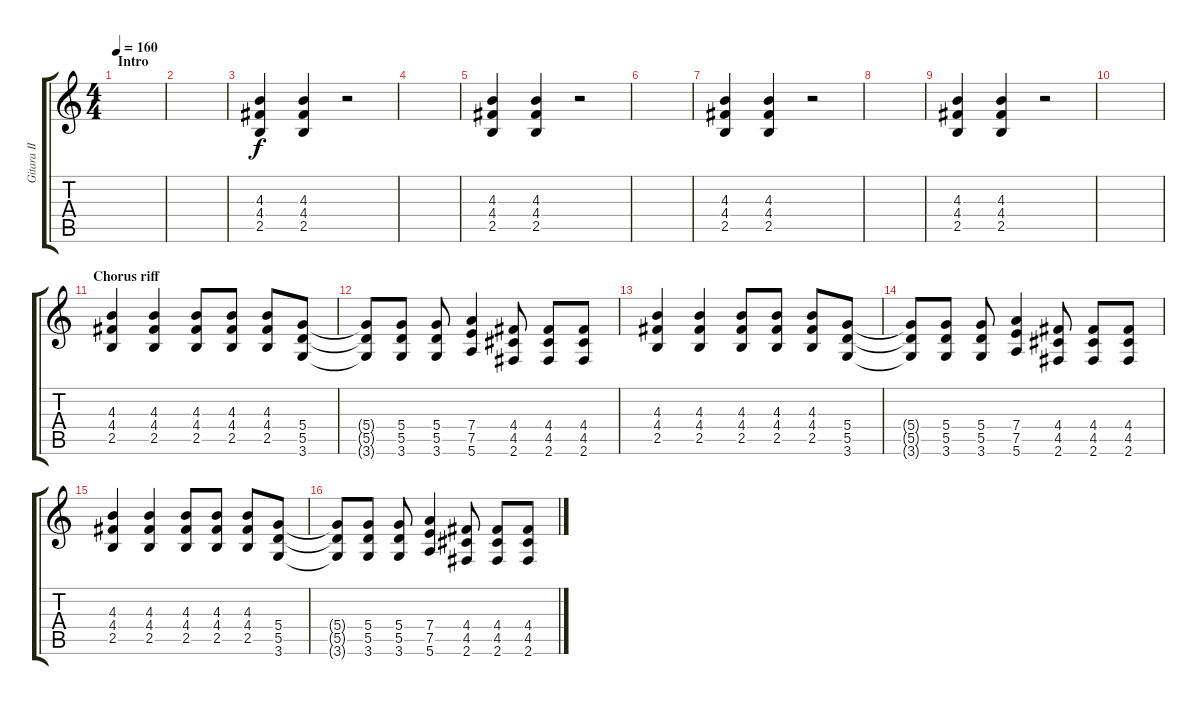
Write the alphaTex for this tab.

\track ("Gitara II" "Gitara II") {instrument distortionguitar}
\staff {score tabs}
\tuning (E4 B3 G3 D3 A2 E2) {hide}
\ts (4 4)
\section ("" "Intro")
\tempo 160
\clef g2
\ks c
|
|
(4.3 4.4 2.5).4{instrument distortionguitar} (4.3 4.4 2.5).4 r.2 |
|
(4.3 4.4 2.5).4{instrument distortionguitar} (4.3 4.4 2.5).4 r.2 |
|
(4.3 4.4 2.5).4{instrument distortionguitar} (4.3 4.4 2.5).4 r.2 |
|
(4.3 4.4 2.5).4{instrument distortionguitar} (4.3 4.4 2.5).4 r.2 |
|
\section ("" "Chorus riff")
(4.3 4.4 2.5).4{instrument distortionguitar} (4.3 4.4 2.5).4 (4.3 4.4 2.5).8 (4.3 4.4 2.5).8 (4.3 4.4 2.5).8 (5.4 5.5 3.6).8 |
(5.4{t} 5.5{t} 3.6{t}).8 (5.4 5.5 3.6).8 (5.4 5.5 3.6).8 (7.4 7.5 5.6).4 (4.4 4.5 2.6).8 (4.4 4.5 2.6).8 (4.4 4.5 2.6).8 |
(4.3 4.4 2.5).4{instrument distortionguitar} (4.3 4.4 2.5).4 (4.3 4.4 2.5).8 (4.3 4.4 2.5).8 (4.3 4.4 2.5).8 (5.4 5.5 3.6).8 |
(5.4{t} 5.5{t} 3.6{t}).8 (5.4 5.5 3.6).8 (5.4 5.5 3.6).8 (7.4 7.5 5.6).4 (4.4 4.5 2.6).8 (4.4 4.5 2.6).8 (4.4 4.5 2.6).8 |
(4.3 4.4 2.5).4{instrument distortionguitar} (4.3 4.4 2.5).4 (4.3 4.4 2.5).8 (4.3 4.4 2.5).8 (4.3 4.4 2.5).8 (5.4 5.5 3.6).8 |
(5.4{t} 5.5{t} 3.6{t}).8 (5.4 5.5 3.6).8 (5.4 5.5 3.6).8 (7.4 7.5 5.6).4 (4.4 4.5 2.6).8 (4.4 4.5 2.6).8 (4.4 4.5 2.6).8
